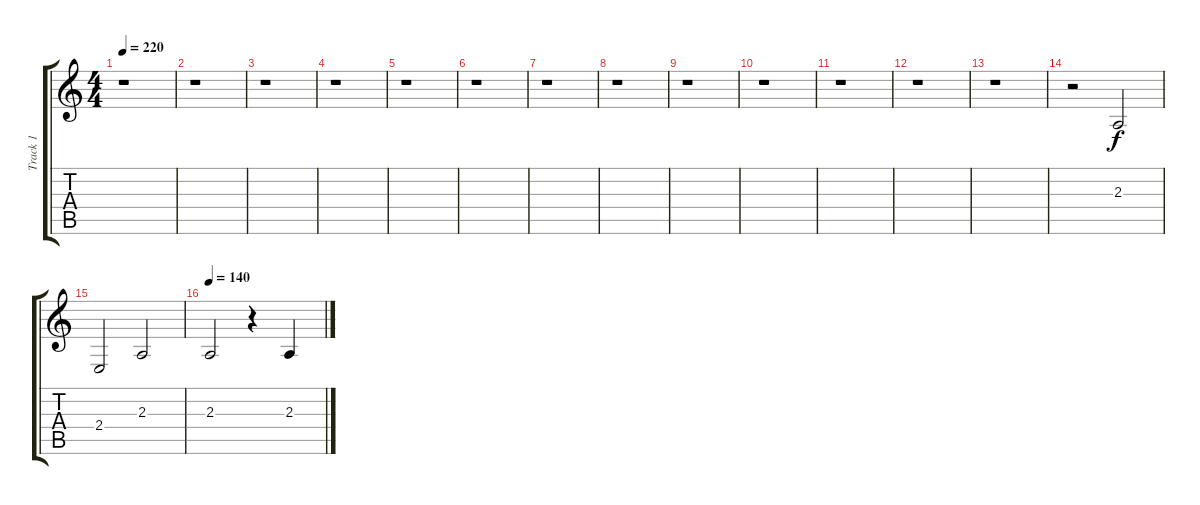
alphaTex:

\track ("Track 1" "Track 1") {instrument electricgrandpiano}
\staff {score tabs}
\tuning (E4 B3 G3 D3 A2 E2) {hide}
\ts (4 4)
\tempo 220
\clef g2
\ks c
r.1{dy mp} |
r.1 |
r.1 |
r.1 |
r.1 |
r.1 |
r.1 |
r.1 |
r.1 |
r.1 |
r.1 |
r.1 |
r.1 |
r.2 2.3.2{dy f} |
2.4.2 2.3.2 |
\tempo 140
2.3.2 r.4 2.3.4
